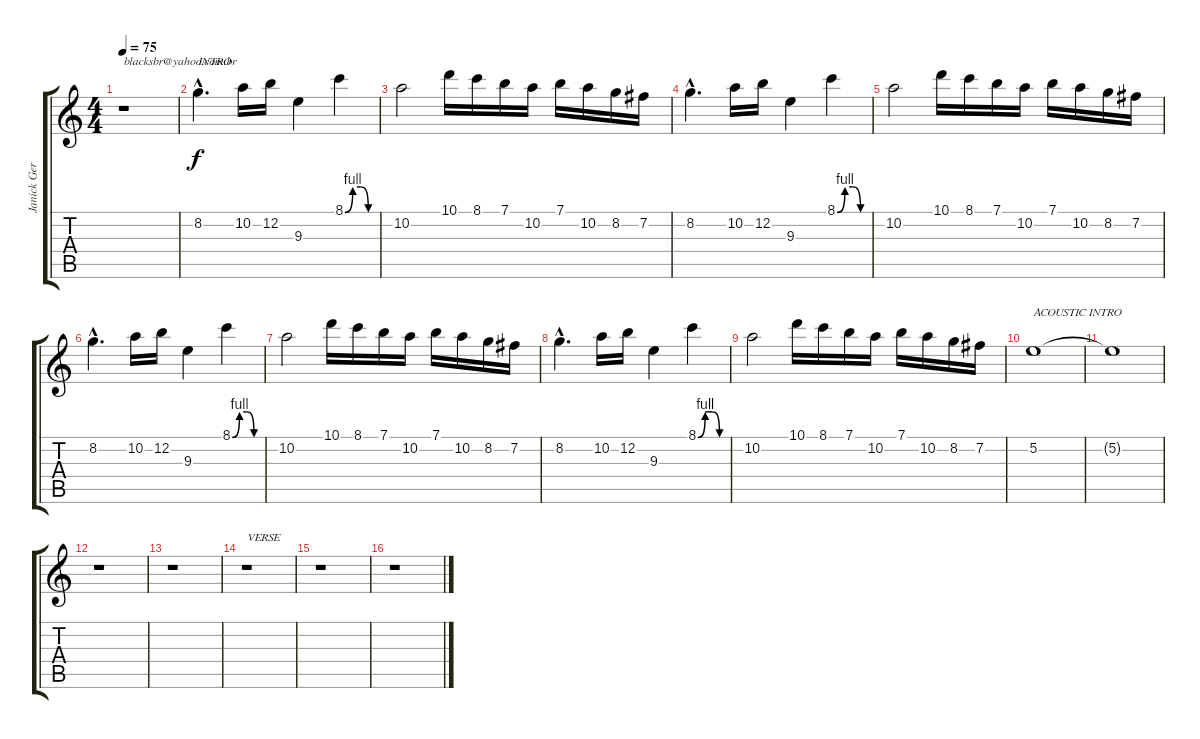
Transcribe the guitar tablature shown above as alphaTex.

\track ("Janick Gers" "Janick Ger") {instrument distortionguitar}
\staff {score tabs}
\tuning (E4 B3 G3 D3 A2 E2) {hide}
\ts (4 4)
\tempo 75
\clef g2
\ks c
r.1{txt "blacksbr@yahoo.com.br" dy f instrument distortionguitar} |
8.2{hac}.4{d txt "INTRO"} 10.2.16 12.2.16 9.3.4 8.1{be (custom 0 0 15 4 30 4 45 0 60 0)}.4 |
10.2.2 10.1.16 8.1.16 7.1.16 10.2.16 7.1.16 10.2.16 8.2.16 7.2.16 |
8.2{hac}.4{d} 10.2.16 12.2.16 9.3.4 8.1{be (custom 0 0 15 4 30 4 45 0 60 0)}.4 |
10.2.2 10.1.16 8.1.16 7.1.16 10.2.16 7.1.16 10.2.16 8.2.16 7.2.16 |
8.2{hac}.4{d} 10.2.16 12.2.16 9.3.4 8.1{be (custom 0 0 15 4 30 4 45 0 60 0)}.4 |
10.2.2 10.1.16 8.1.16 7.1.16 10.2.16 7.1.16 10.2.16 8.2.16 7.2.16 |
8.2{hac}.4{d} 10.2.16 12.2.16 9.3.4 8.1{be (custom 0 0 15 4 30 4 45 0 60 0)}.4 |
10.2.2 10.1.16 8.1.16 7.1.16 10.2.16 7.1.16 10.2.16 8.2.16 7.2.16 |
5.2.1{txt "ACOUSTIC INTRO" volume 0} |
5.2{t}.1 |
r.1 |
r.1 |
r.1{txt "VERSE"} |
r.1 |
r.1
